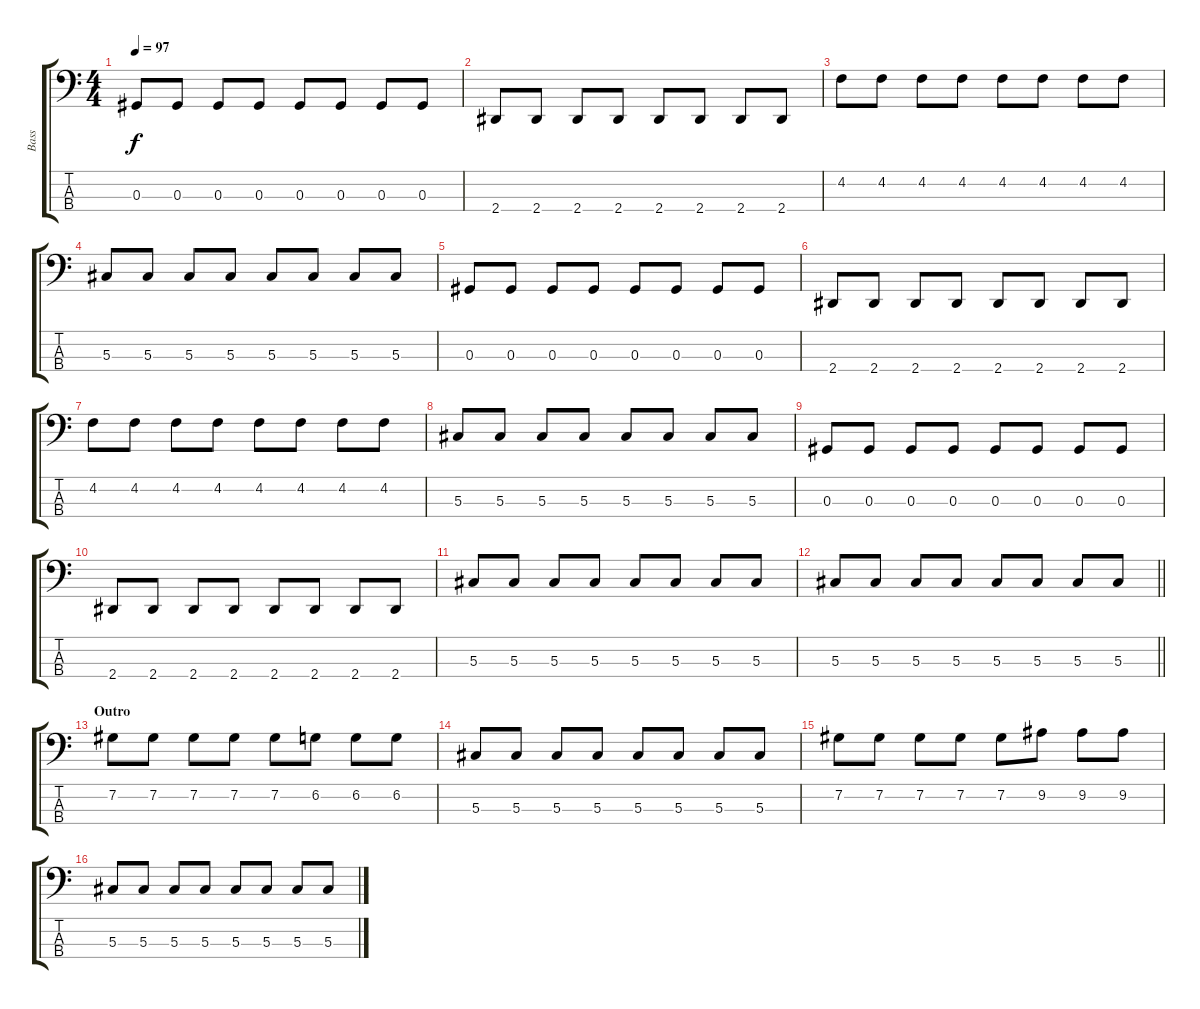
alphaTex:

\track ("Bass" "Bass") {instrument electricbasspick}
\staff {score tabs}
\tuning (Gb2 Db2 Ab1 Db1) {hide}
\ts (4 4)
\tempo 97
\clef f4
\ks c
0.3.8{dy f} 0.3.8 0.3.8 0.3.8 0.3.8 0.3.8 0.3.8 0.3.8 |
2.4.8 2.4.8 2.4.8 2.4.8 2.4.8 2.4.8 2.4.8 2.4.8 |
4.2.8 4.2.8 4.2.8 4.2.8 4.2.8 4.2.8 4.2.8 4.2.8 |
5.3.8 5.3.8 5.3.8 5.3.8 5.3.8 5.3.8 5.3.8 5.3.8 |
0.3.8 0.3.8 0.3.8 0.3.8 0.3.8 0.3.8 0.3.8 0.3.8 |
2.4.8 2.4.8 2.4.8 2.4.8 2.4.8 2.4.8 2.4.8 2.4.8 |
4.2.8 4.2.8 4.2.8 4.2.8 4.2.8 4.2.8 4.2.8 4.2.8 |
5.3.8 5.3.8 5.3.8 5.3.8 5.3.8 5.3.8 5.3.8 5.3.8 |
0.3.8 0.3.8 0.3.8 0.3.8 0.3.8 0.3.8 0.3.8 0.3.8 |
2.4.8 2.4.8 2.4.8 2.4.8 2.4.8 2.4.8 2.4.8 2.4.8 |
5.3.8 5.3.8 5.3.8 5.3.8 5.3.8 5.3.8 5.3.8 5.3.8 |
\barLineRight lightlight
5.3.8 5.3.8 5.3.8 5.3.8 5.3.8 5.3.8 5.3.8 5.3.8 |
\section ("" "Outro")
7.2.8 7.2.8 7.2.8 7.2.8 7.2.8 6.2.8 6.2.8 6.2.8 |
5.3.8 5.3.8 5.3.8 5.3.8 5.3.8 5.3.8 5.3.8 5.3.8 |
7.2.8 7.2.8 7.2.8 7.2.8 7.2.8 9.2.8 9.2.8 9.2.8 |
5.3.8 5.3.8 5.3.8 5.3.8 5.3.8 5.3.8 5.3.8 5.3.8
